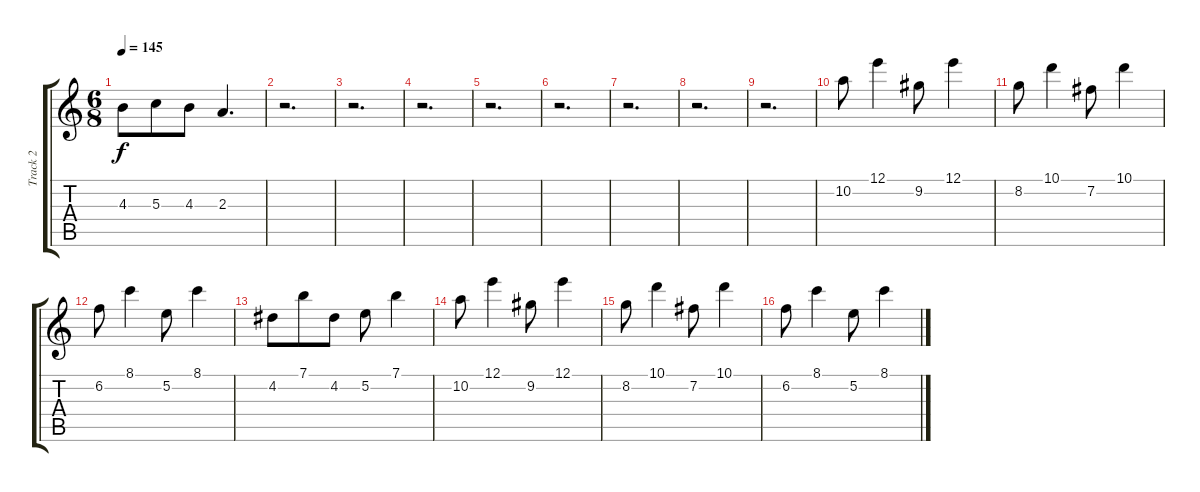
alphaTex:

\track ("Track 2" "Track 2") {instrument acousticguitarsteel}
\staff {score tabs}
\tuning (E4 B3 G3 D3 A2 E2) {hide}
\ts (6 8)
\tempo 145
\clef g2
\ks c
4.3.8{dy f} 5.3.8 4.3.8 2.3.4{d} |
r.2{d} |
r.2{d} |
r.2{d} |
r.2{d} |
r.2{d} |
r.2{d} |
r.2{d} |
r.2{d} |
10.2.8 12.1.4 9.2.8 12.1.4 |
8.2.8 10.1.4 7.2.8 10.1.4 |
6.2.8 8.1.4 5.2.8 8.1.4 |
4.2.8 7.1.8 4.2.8 5.2.8 7.1.4 |
10.2.8 12.1.4 9.2.8 12.1.4 |
8.2.8 10.1.4 7.2.8 10.1.4 |
6.2.8 8.1.4 5.2.8 8.1.4
